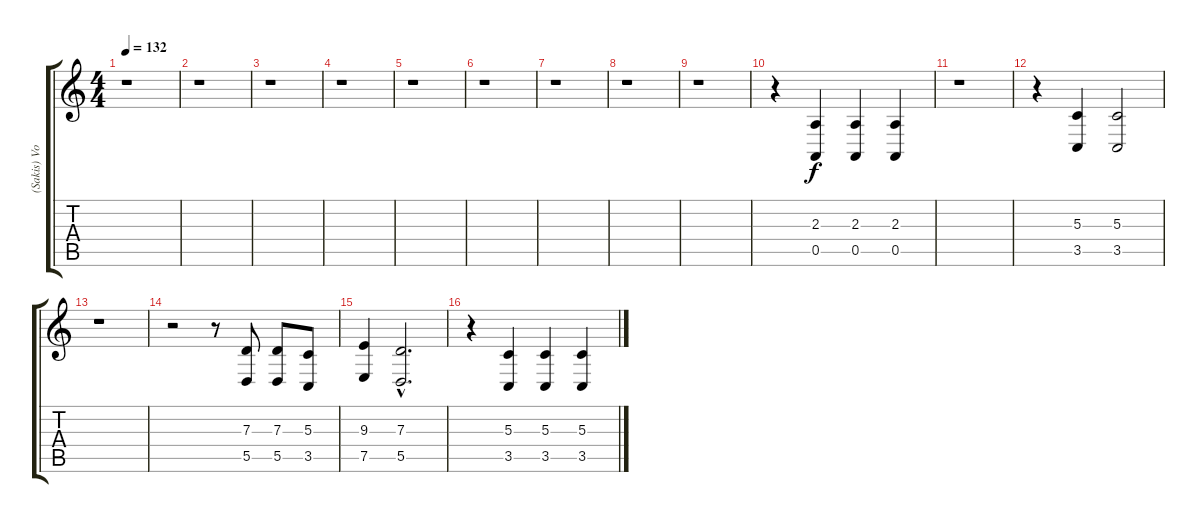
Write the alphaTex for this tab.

\track ("(Sakis) Voice [only chorus]" "(Sakis) Vo") {instrument choiraahs}
\staff {score tabs}
\tuning (E4 B3 G3 D3 A2 E2) {hide}
\ts (4 4)
\tempo 132
\clef g2
\ks c
r.1{dy f} |
r.1 |
r.1 |
r.1 |
r.1 |
r.1 |
r.1 |
r.1 |
r.1 |
r.4 (2.3 0.5).4 (2.3 0.5).4 (2.3 0.5).4 |
r.1 |
r.4 (5.3 3.5).4 (5.3 3.5).2 |
r.1 |
r.2 r.8 (7.3 5.5).8 (7.3 5.5).8 (5.3 3.5).8 |
(9.3 7.5).4 (7.3{hac} 5.5{hac}).2{d} |
r.4 (5.3 3.5).4 (5.3 3.5).4 (5.3 3.5).4
